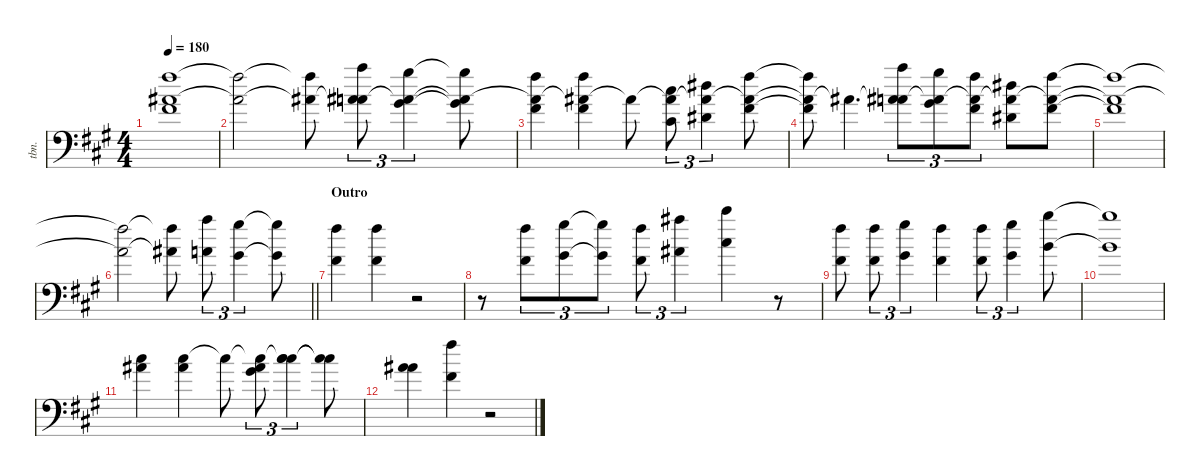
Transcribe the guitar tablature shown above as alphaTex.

\defaultSystemsLayout 4
\hideDynamics
\bracketExtendMode nobrackets
\otherSystemsTrackNameOrientation horizontal
\track ("Trombone" "tbn.") {instrument trombone}
\staff {score}
\tuning (E4 B3 G3 D3 A2 E2)
\ts (4 4)
\tempo 180
\clef f4
\ks a
(14.1{t acc #} 16.4{t acc #} 15.3{t acc #}).1{dy f beam Down} |
(14.1{t acc #} 15.3{t acc #}).2{beam Down} (14.1{t acc #} 15.3{t acc #}).8{beam Down} (17.1{acc forcenatural} 19.4{acc forcenatural} 15.3{t acc #}).8{tu (3 2) beam Down} (16.1{acc #} 18.4{acc #} 15.3{t acc #}).4{tu (3 2) beam Down} (16.1{t acc #} 18.4{t acc #} 15.3{t acc #}).8{beam Down} |
(14.1{acc #} 16.4{acc #} 15.3{t acc #}).4{beam Down} (14.1{acc #} 16.4{acc #} 15.3{t acc #}).4{beam Down} 15.3{t acc #}.8{dy mf beam Down} (14.2{acc #} 16.5{acc #} 15.3{t acc #}).8{tu (3 2) dy f beam Down} (11.1{acc #} 13.4{acc #} 15.3{t acc #}).4{tu (3 2) beam Down} (14.1{acc #} 16.4{acc #} 15.3{t acc #}).8{beam Down} |
(14.1{t acc #} 16.4{t acc #} 15.3{t acc #}).8{beam Down} 15.3{t acc #}.4{d dy mf beam Down} (17.1{acc forcenatural} 19.4{acc forcenatural} 15.3{t acc #}).8{tu (3 2) dy f beam Down} (16.1{acc #} 18.4{acc #} 15.3{t acc #}).8{tu (3 2) beam Down} (14.1{acc #} 16.4{acc #} 15.3{t acc #}).8{tu (3 2) beam Down} (16.2{acc #} 18.5{acc #} 15.3{t acc #}).8{beam Down} (14.1{acc #} 16.4{acc #} 15.3{t acc #}).8{beam Down} |
(14.1{t acc #} 16.4{t acc #} 15.3{t acc #}).1{beam Down} |
\barLineRight lightlight
(14.1{t acc #} 15.3{t acc #}).2{beam Down} (14.1{t acc #} 15.3{t acc #}).8{beam Down} (17.1{acc forcenatural} 19.4{acc forcenatural}).8{tu (3 2) beam Down} (16.1{acc #} 18.4{acc #}).4{tu (3 2) beam Down} (16.1{t acc #} 18.4{t acc #}).8{beam Down} |
\section ("" "Outro")
(14.1{acc #} 16.4{acc #}).4{beam Down} (14.1{acc #} 16.4{acc #}).4{beam Down} r.2{beam Down} |
r.8{beam Down} (14.1{acc #} 16.4{acc #}).8{tu (3 2) beam Down} (16.1{acc #} 18.4{acc #}).8{tu (3 2) beam Down} (16.1{t acc #} 18.4{t acc #}).8{tu (3 2) beam Down} (14.1{acc #} 16.4{acc #}).8{tu (3 2) beam Down} (18.1{acc #} 15.3{acc #}).4{tu (3 2) beam Down} (21.1{acc #} 18.3{acc #}).4{beam Down} r.8{beam Down} |
(19.2{acc #} 21.5{acc #}).8{beam Down} (19.2{acc #} 21.5{acc #}).8{tu (3 2) beam Down} (16.1{acc #} 18.4{acc #}).4{tu (3 2) beam Down} (14.1{acc #} 16.4{acc #}).4{beam Down} (14.1{acc #} 16.4{acc #}).8{tu (3 2) beam Down} (16.1{acc #} 18.4{acc #}).4{tu (3 2) beam Down} (19.1{acc forcenatural} 16.3{acc forcenatural}).8{beam Down} |
(19.1{t acc forcenatural} 16.3{t acc forcenatural}).1{beam Down} |
(9.1{acc #} 11.2{acc #}).4{beam Down} (9.1{acc #} 11.2{acc #}).4{beam Down} 9.1{t acc #}.8{dy mf beam Down} (11.2{acc #} 13.3{acc #} 9.1{t acc #}).8{tu (3 2) dy f beam Down} (14.2{acc #} 18.3{acc #} 9.1{t acc #}).4{tu (3 2) beam Down} (9.1{t acc #} 18.3{t acc #}).8{beam Down} |
(11.2{acc #} 15.3{acc #}).4{beam Down} (14.1{acc #} 16.4{acc #}).4{beam Down} r.2{beam Down}
